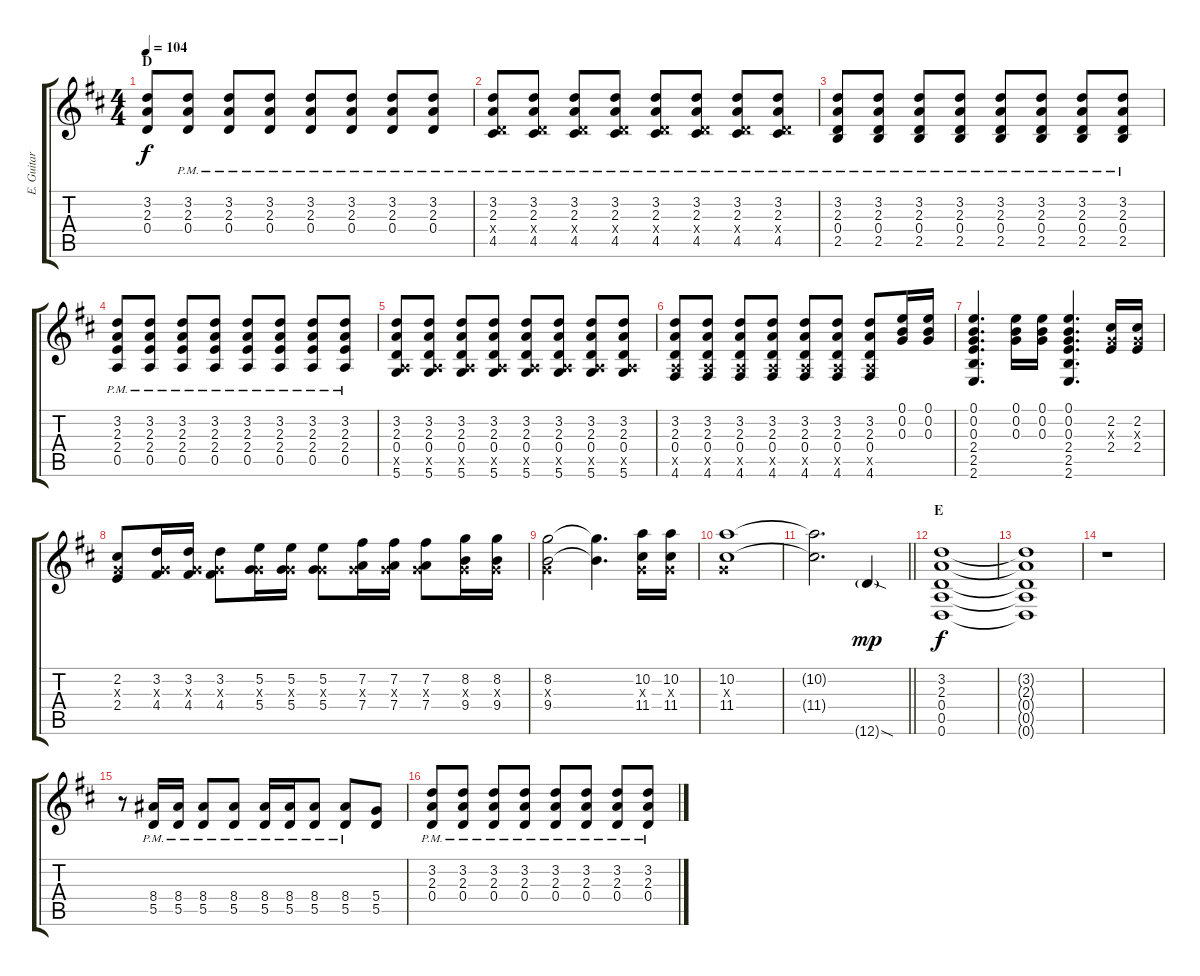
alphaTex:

\track ("E. Guitar I" "E. Guitar ") {instrument overdrivenguitar}
\staff {score tabs}
\tuning (E4 B3 G3 D3 A2 D2) {hide}
\ts (4 4)
\section ("" "D")
\tempo 104
\clef g2
\ks d
(3.2 2.3 0.4).8{dy f} (3.2{pm} 2.3{pm} 0.4{pm}).8 (3.2{pm} 2.3{pm} 0.4{pm}).8 (3.2{pm} 2.3{pm} 0.4{pm}).8 (3.2{pm} 2.3{pm} 0.4{pm}).8 (3.2{pm} 2.3{pm} 0.4{pm}).8 (3.2{pm} 2.3{pm} 0.4{pm}).8 (3.2{pm} 2.3{pm} 0.4{pm}).8 |
(3.2{pm} 2.3{pm} 0.4{x} 4.5{pm}).8 (3.2{pm} 2.3{pm} 0.4{x} 4.5{pm}).8 (3.2{pm} 2.3{pm} 0.4{x} 4.5{pm}).8 (3.2{pm} 2.3{pm} 0.4{x} 4.5{pm}).8 (3.2{pm} 2.3{pm} 0.4{x} 4.5{pm}).8 (3.2{pm} 2.3{pm} 0.4{x} 4.5{pm}).8 (3.2{pm} 2.3{pm} 0.4{x} 4.5{pm}).8 (3.2{pm} 2.3{pm} 0.4{x} 4.5{pm}).8 |
(3.2{pm} 2.3{pm} 0.4{pm} 2.5{pm}).8 (3.2{pm} 2.3{pm} 0.4{pm} 2.5{pm}).8 (3.2{pm} 2.3{pm} 0.4{pm} 2.5{pm}).8 (3.2{pm} 2.3{pm} 0.4{pm} 2.5{pm}).8 (3.2{pm} 2.3{pm} 0.4{pm} 2.5{pm}).8 (3.2{pm} 2.3{pm} 0.4{pm} 2.5{pm}).8 (3.2{pm} 2.3{pm} 0.4{pm} 2.5{pm}).8 (3.2{pm} 2.3{pm} 0.4{pm} 2.5{pm}).8 |
(3.2{pm} 2.3{pm} 2.4{pm} 0.5{pm}).8 (3.2{pm} 2.3{pm} 2.4{pm} 0.5{pm}).8 (3.2{pm} 2.3{pm} 2.4{pm} 0.5{pm}).8 (3.2{pm} 2.3{pm} 2.4{pm} 0.5{pm}).8 (3.2{pm} 2.3{pm} 2.4{pm} 0.5{pm}).8 (3.2{pm} 2.3{pm} 2.4{pm} 0.5{pm}).8 (3.2{pm} 2.3{pm} 2.4{pm} 0.5{pm}).8 (3.2{pm} 2.3{pm} 2.4{pm} 0.5{pm}).8 |
(3.2 2.3 0.4 0.5{x} 5.6).8 (3.2 2.3 0.4 0.5{x} 5.6).8 (3.2 2.3 0.4 0.5{x} 5.6).8 (3.2 2.3 0.4 0.5{x} 5.6).8 (3.2 2.3 0.4 0.5{x} 5.6).8 (3.2 2.3 0.4 0.5{x} 5.6).8 (3.2 2.3 0.4 0.5{x} 5.6).8 (3.2 2.3 0.4 0.5{x} 5.6).8 |
(3.2 2.3 0.4 0.5{x} 4.6).8 (3.2 2.3 0.4 0.5{x} 4.6).8 (3.2 2.3 0.4 0.5{x} 4.6).8 (3.2 2.3 0.4 0.5{x} 4.6).8 (3.2 2.3 0.4 0.5{x} 4.6).8 (3.2 2.3 0.4 0.5{x} 4.6).8 (3.2 2.3 0.4 0.5{x} 4.6).8 (0.1 0.2 0.3).16 (0.1 0.2 0.3).16 |
(0.1 0.2 0.3 2.4 2.5 2.6).4{d} (0.1 0.2 0.3).16 (0.1 0.2 0.3).16 (0.1 0.2 0.3 2.4 2.5 2.6).4{d} (2.2 0.3{x} 2.4).16 (2.2 0.3{x} 2.4).16 |
(2.2 0.3{x} 2.4).8 (3.2 0.3{x} 4.4).16 (3.2 0.3{x} 4.4).16 (3.2 0.3{x} 4.4).8 (5.2 0.3{x} 5.4).16 (5.2 0.3{x} 5.4).16 (5.2 0.3{x} 5.4).8 (7.2 0.3{x} 7.4).16 (7.2 0.3{x} 7.4).16 (7.2 0.3{x} 7.4).8 (8.2 0.3{x} 9.4).16 (8.2 0.3{x} 9.4).16 |
(8.2 0.3{x} 9.4).2 (8.2{t} 9.4{t}).4{d} (10.2 0.3{x} 11.4).16 (10.2 0.3{x} 11.4).16 |
(10.2 0.3{x} 11.4).1 |
\barLineRight lightlight
(10.2{t} 11.4{t}).2{d} 12.6{sod g}.4{dy mp} |
\section ("" "E")
(3.2 2.3 0.4 0.5 0.6).1{dy f} |
(3.2{t} 2.3{t} 0.4{t} 0.5{t} 0.6{t}).1{volume 0} |
r.1{volume 13} |
r.8 (8.4{pm} 5.5{pm}).16 (8.4{pm} 5.5{pm}).16 (8.4{pm} 5.5{pm}).8 (8.4{pm} 5.5{pm}).8 (8.4{pm} 5.5{pm}).16 (8.4{pm} 5.5{pm}).16 (8.4{pm} 5.5{pm}).8 (8.4{pm} 5.5{pm}).8 (5.4 5.5).8 |
(3.2{pm} 2.3{pm} 0.4{pm}).8 (3.2{pm} 2.3{pm} 0.4{pm}).8 (3.2{pm} 2.3{pm} 0.4{pm}).8 (3.2{pm} 2.3{pm} 0.4{pm}).8 (3.2{pm} 2.3{pm} 0.4{pm}).8 (3.2{pm} 2.3{pm} 0.4{pm}).8 (3.2{pm} 2.3{pm} 0.4{pm}).8 (3.2{pm} 2.3{pm} 0.4{pm}).8
